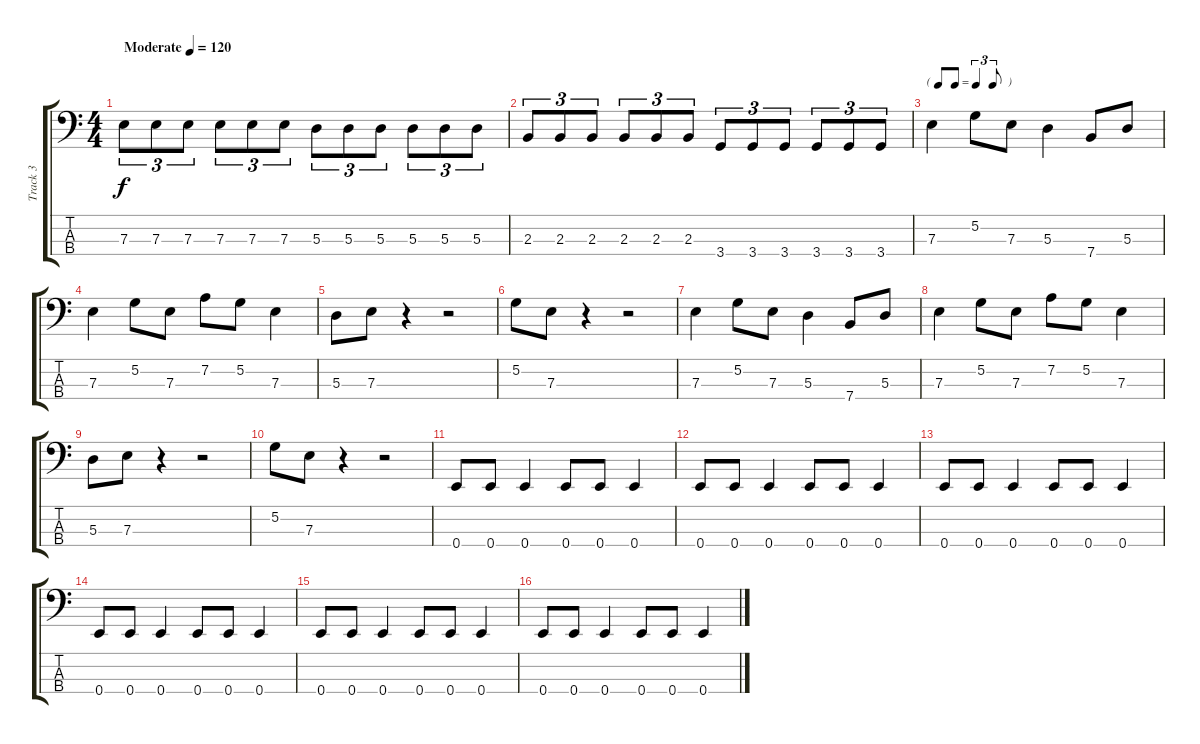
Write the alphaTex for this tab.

\track ("Track 3" "Track 3") {instrument electricbassfinger}
\staff {score tabs}
\tuning (G2 D2 A1 E1) {hide}
\ts (4 4)
\tempo (120 "Moderate")
\clef f4
\ks c
7.3.8{tu (3 2) dy f instrument electricbassfinger} 7.3.8{tu (3 2)} 7.3.8{tu (3 2)} 7.3.8{tu (3 2)} 7.3.8{tu (3 2)} 7.3.8{tu (3 2)} 5.3.8{tu (3 2)} 5.3.8{tu (3 2)} 5.3.8{tu (3 2)} 5.3.8{tu (3 2)} 5.3.8{tu (3 2)} 5.3.8{tu (3 2)} |
2.3.8{tu (3 2)} 2.3.8{tu (3 2)} 2.3.8{tu (3 2)} 2.3.8{tu (3 2)} 2.3.8{tu (3 2)} 2.3.8{tu (3 2)} 3.4.8{tu (3 2)} 3.4.8{tu (3 2)} 3.4.8{tu (3 2)} 3.4.8{tu (3 2)} 3.4.8{tu (3 2)} 3.4.8{tu (3 2)} |
\tf triplet8th
7.3.4 5.2.8 7.3.8 5.3.4 7.4.8 5.3.8 |
7.3.4 5.2.8 7.3.8 7.2.8 5.2.8 7.3.4 |
5.3.8 7.3.8 r.4 r.2 |
5.2.8 7.3.8 r.4 r.2 |
7.3.4 5.2.8 7.3.8 5.3.4 7.4.8 5.3.8 |
7.3.4 5.2.8 7.3.8 7.2.8 5.2.8 7.3.4 |
5.3.8 7.3.8 r.4 r.2 |
5.2.8 7.3.8 r.4 r.2 |
0.4.8 0.4.8 0.4.4 0.4.8 0.4.8 0.4.4 |
0.4.8 0.4.8 0.4.4 0.4.8 0.4.8 0.4.4 |
0.4.8 0.4.8 0.4.4 0.4.8 0.4.8 0.4.4 |
0.4.8 0.4.8 0.4.4 0.4.8 0.4.8 0.4.4 |
0.4.8 0.4.8 0.4.4 0.4.8 0.4.8 0.4.4 |
0.4.8 0.4.8 0.4.4 0.4.8 0.4.8 0.4.4
